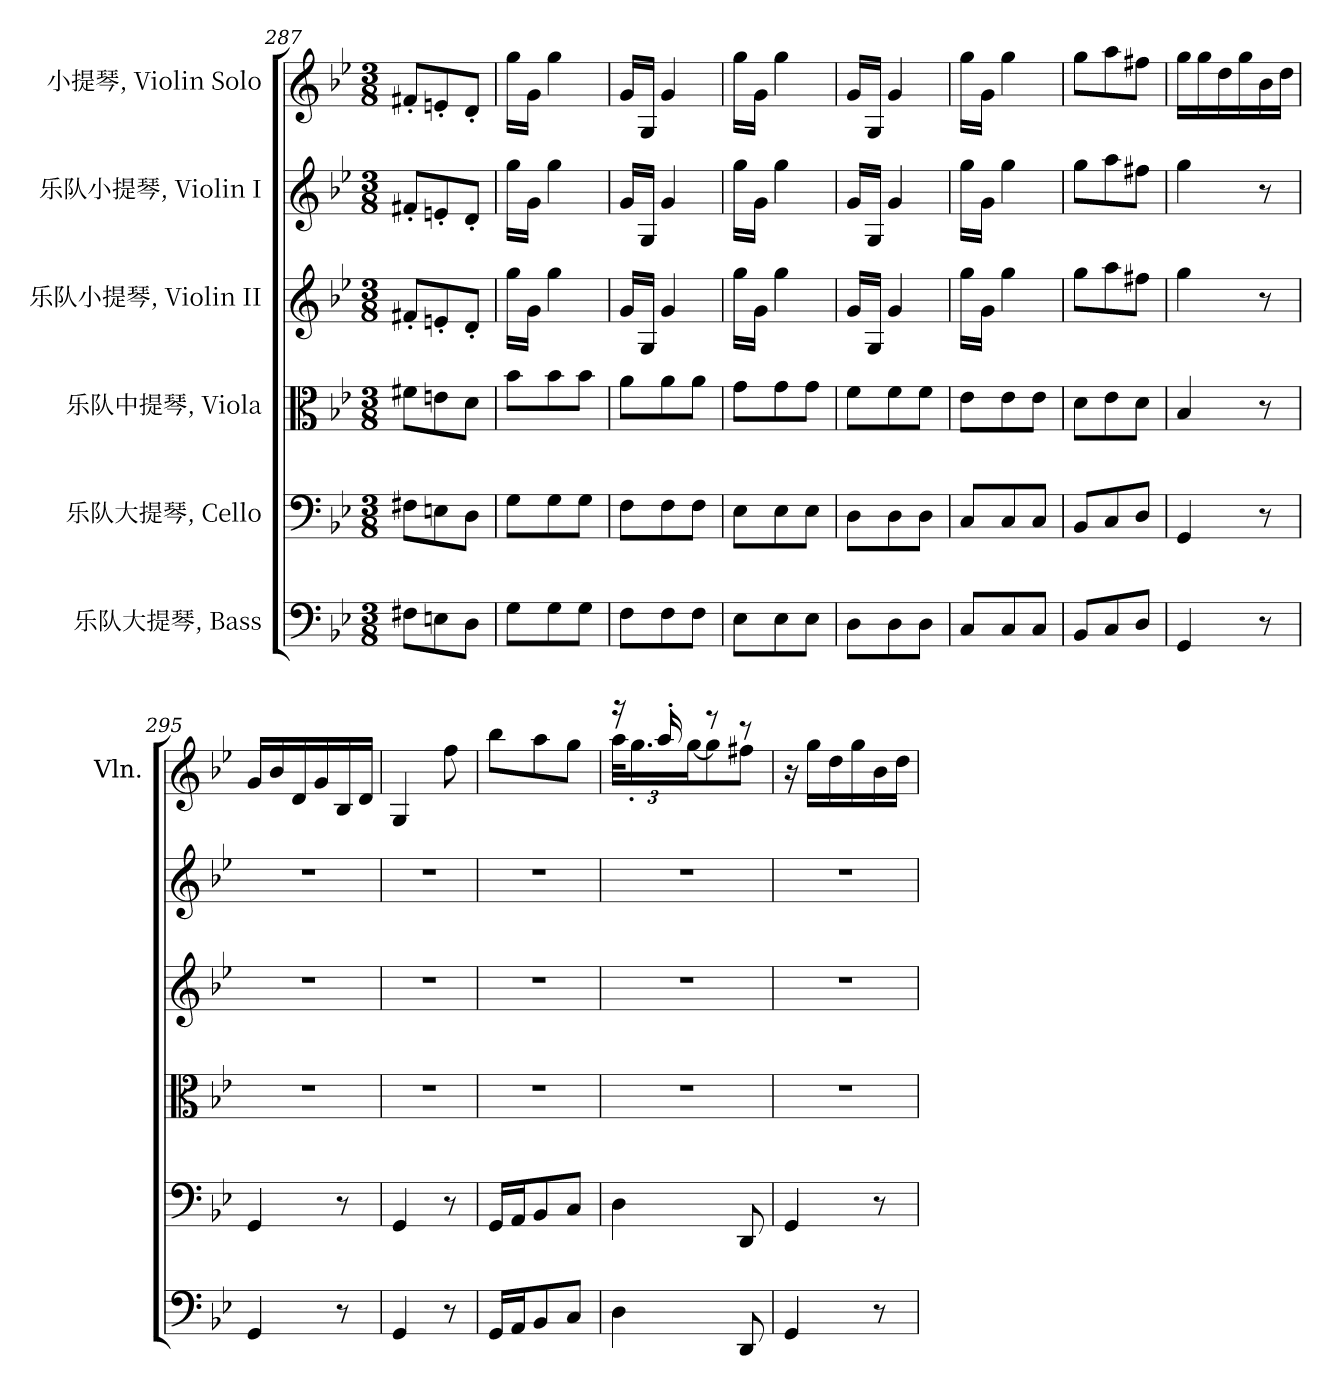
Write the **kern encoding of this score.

**kern	**kern	**kern	**kern	**kern	**kern
*part6	*part5	*part4	*part3	*part2	*part1
*staff6	*staff5	*staff4	*staff3	*staff2	*staff1
*I"乐队大提琴, Bass	*I"乐队大提琴, Cello	*I"乐队中提琴, Viola	*I"乐队小提琴, Violin II	*I"乐队小提琴, Violin I	*I"小提琴, Violin Solo
*	*	*	*	*	*I'Vln.
!!LO:PB:g=z
*clefF4	*clefF4	*clefC3	*clefG2	*clefG2	*clefG2
*k[b-e-]	*k[b-e-]	*k[b-e-]	*k[b-e-]	*k[b-e-]	*k[b-e-]
*M3/8	*M3/8	*M3/8	*M3/8	*M3/8	*M3/8
=287	=287	=287	=287	=287	=287
8F#X\L	8F#X\L	8f#X\L	8f#X'/L	8f#X'/L	8f#X'/L
8En\	8En\	8en\	8en'/	8en'/	8en'/
8D\J	8D\J	8d\J	8d'/J	8d'/J	8d'/J
=288	=288	=288	=288	=288	=288
8G\L	8G\L	8b-\L	16gg\LL	16gg\LL	16gg\LL
.	.	.	16g\JJ	16g\JJ	16g\JJ
8G\	8G\	8b-\	4gg\	4gg\	4gg\
8G\J	8G\J	8b-\J	.	.	.
=289	=289	=289	=289	=289	=289
8F\L	8F\L	8a\L	16g/LL	16g/LL	16g/LL
.	.	.	16G/JJ	16G/JJ	16G/JJ
8F\	8F\	8a\	4g/	4g/	4g/
8F\J	8F\J	8a\J	.	.	.
=290	=290	=290	=290	=290	=290
8E-\L	8E-\L	8g\L	16gg\LL	16gg\LL	16gg\LL
.	.	.	16g\JJ	16g\JJ	16g\JJ
8E-\	8E-\	8g\	4gg\	4gg\	4gg\
8E-\J	8E-\J	8g\J	.	.	.
=291	=291	=291	=291	=291	=291
8D\L	8D\L	8f\L	16g/LL	16g/LL	16g/LL
.	.	.	16G/JJ	16G/JJ	16G/JJ
8D\	8D\	8f\	4g/	4g/	4g/
8D\J	8D\J	8f\J	.	.	.
=292	=292	=292	=292	=292	=292
8C/L	8C/L	8e-\L	16gg\LL	16gg\LL	16gg\LL
.	.	.	16g\JJ	16g\JJ	16g\JJ
8C/	8C/	8e-\	4gg\	4gg\	4gg\
8C/J	8C/J	8e-\J	.	.	.
=293	=293	=293	=293	=293	=293
8BB-/L	8BB-/L	8d\L	8gg\L	8gg\L	8gg\L
8C/	8C/	8e-\	8aa\	8aa\	8aa\
8D/J	8D/J	8d\J	8ff#X\J	8ff#X\J	8ff#X\J
=294	=294	=294	=294	=294	=294
4GG/	4GG/	4B-/	4gg\	4gg\	16gg\LL
.	.	.	.	.	16gg\
.	.	.	.	.	16dd\
.	.	.	.	.	16gg\
8r	8r	8r	8r	8r	16b-\
.	.	.	.	.	16dd\JJ
!!LO:LB:g=z
=295	=295	=295	=295	=295	=295
4GG/	4GG/	4.r	4.r	4.r	16g/LL
.	.	.	.	.	16b-/
.	.	.	.	.	16d/
.	.	.	.	.	16g/
8r	8r	.	.	.	16B-/
.	.	.	.	.	16d/JJ
=296	=296	=296	=296	=296	=296
4GG/	4GG/	4.r	4.r	4.r	4G/
8r	8r	.	.	.	8ff\
=297	=297	=297	=297	=297	=297
16GG/LL	16GG/LL	4.r	4.r	4.r	8bb-\L
16AA/J	16AA/J	.	.	.	.
8BB-/	8BB-/	.	.	.	8aa\
8C/J	8C/J	.	.	.	8gg\J
=298	=298	=298	=298	=298	=298
*	*	*	*	*	*^
*	*	*	*	*	*	*Xbrackettup
4D\	4D\	4.r	4.r	4.r	16r	48aa\KLL
.	.	.	.	.	.	24.gg'\
.	.	.	.	.	16aa'/	.
.	.	.	.	.	.	[24gg\J
.	.	.	.	.	8r	8gg\]
8DD/	8DD/	.	.	.	8r	8ff#X\J
*	*	*	*	*	*v	*v
=299	=299	=299	=299	=299	=299
4GG/	4GG/	4.r	4.r	4.r	16r
.	.	.	.	.	16gg\LL
.	.	.	.	.	16dd\
.	.	.	.	.	16gg\
8r	8r	.	.	.	16b-\
.	.	.	.	.	16dd\JJ
=	=	=	=	=	=
*-	*-	*-	*-	*-	*-
